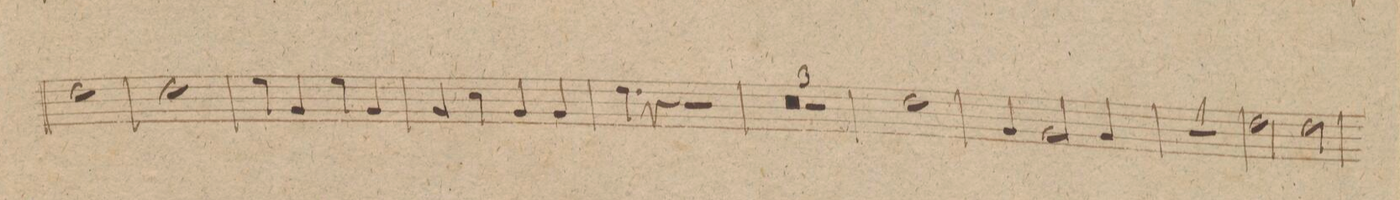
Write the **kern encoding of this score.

**kern	**dynam
*I"Corno. 2do in D.	*
*clefG2	*
*k[f#c#]	*
*met(c|)	*
*M2/2	*
1e	.
=295	=295
1e	.
=296	=296
4f#\	.
4A/	.
4f#\	.
4A/	.
=297	=297
4A/	.
4d\	.
4A/	.
4A/	.
=298	=298
4e\	.
4r	.
2r	.
=299	=299
1ryy	.
=300	=300
0r	.
=301	=301
=302	=302
1r	.
=303	=303
1e	.
=304	=304
4A/	.
2A/	.
4A/	.
=305	=305
1r	.
=306	=306
2e\	.
2e\	.
=307	=307
*-	*-
